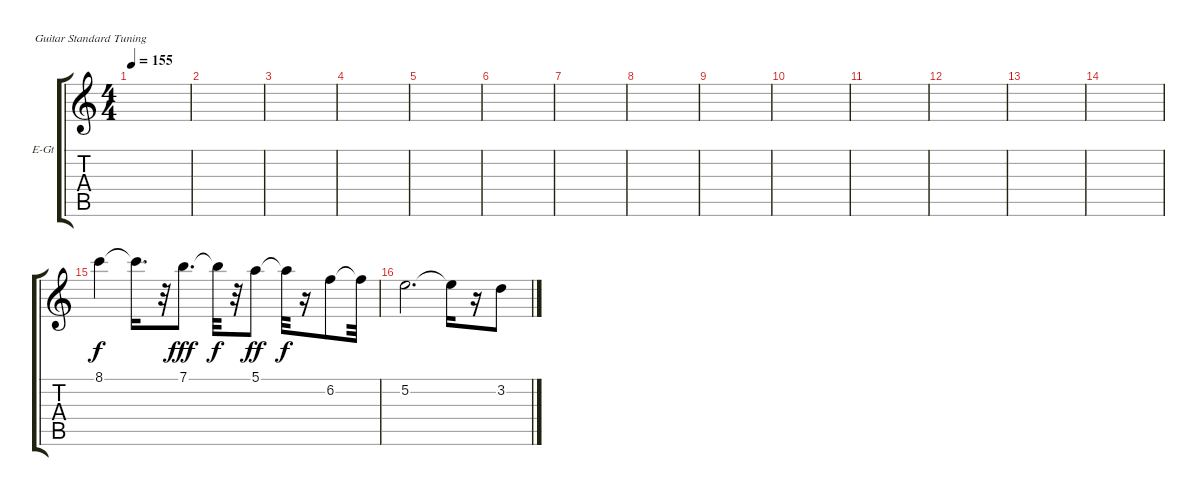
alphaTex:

\bracketExtendMode groupsimilarinstruments
\firstSystemTrackNameOrientation horizontal
\otherSystemsTrackNameOrientation horizontal
\track ("Г. Каспарян" "E-Gt") {instrument electricguitarclean}
\staff {score tabs}
\tuning (E4 B3 G3 D3 A2 E2)
\ts (4 4)
\tempo 155
\clef g2
\scale
0.333333
\ks c
|
\scale
0.333333 |
\scale
0.333333 |
\scale
0.333333 |
\scale
0.333333 |
\scale
0.333333 |
\scale
0.333333 |
\scale
0.333333 |
\scale
0.333333 |
\scale
0.333333 |
\scale
0.333333 |
\scale
0.333333 |
\scale
0.333333 |
\scale
0.333333 |
\scale
0.333333 8.1.4 8.1{t}.16{d dy f} r.32 7.1.8{d dy fff} 7.1{t}.32{dy f} r.32 5.1.8{dy ff} 5.1{t}.32{dy f} r.16 6.2.8 6.2{t}.32 |
\scale
0.333333 5.2.2{d} 5.2{t}.16 r.16 3.2.8
